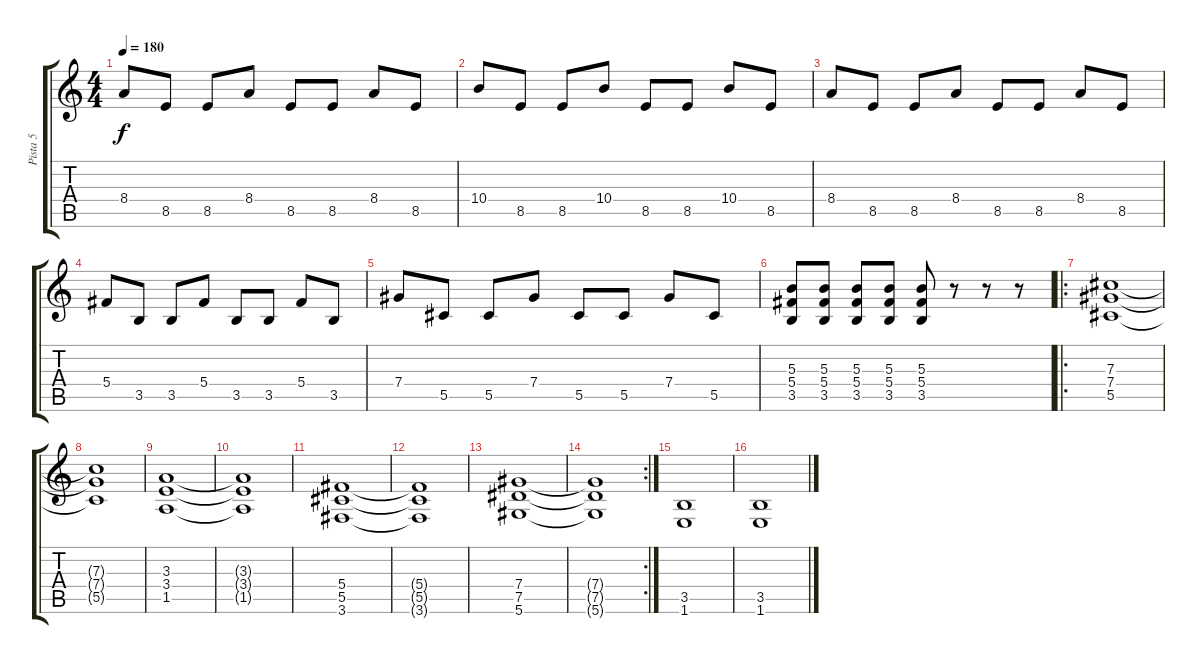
\track ("Pista 5" "Pista 5") {instrument distortionguitar}
\staff {score tabs}
\tuning (Eb4 Bb3 Gb3 Db3 Ab2 Eb2) {hide}
\ts (4 4)
\tempo 180
\clef g2
\ks c
8.4.8{dy f} 8.5.8 8.5.8 8.4.8 8.5.8 8.5.8 8.4.8 8.5.8 |
10.4.8 8.5.8 8.5.8 10.4.8 8.5.8 8.5.8 10.4.8 8.5.8 |
8.4.8 8.5.8 8.5.8 8.4.8 8.5.8 8.5.8 8.4.8 8.5.8 |
5.4.8 3.5.8 3.5.8 5.4.8 3.5.8 3.5.8 5.4.8 3.5.8 |
7.4.8 5.5.8 5.5.8 7.4.8 5.5.8 5.5.8 7.4.8 5.5.8 |
(5.3 5.4 3.5).8 (5.3 5.4 3.5).8 (5.3 5.4 3.5).8 (5.3 5.4 3.5).8 (5.3 5.4 3.5).8 r.8 r.8 r.8 |
\ro
(7.3 7.4 5.5).1 |
(7.3{t} 7.4{t} 5.5{t}).1 |
(3.3 3.4 1.5).1 |
(3.3{t} 3.4{t} 1.5{t}).1 |
(5.4 5.5 3.6).1 |
(5.4{t} 5.5{t} 3.6{t}).1 |
(7.4 7.5 5.6).1 |
\rc 2
(7.4{t} 7.5{t} 5.6{t}).1 |
(3.5 1.6).1{balance 8} |
(3.5 1.6).1
